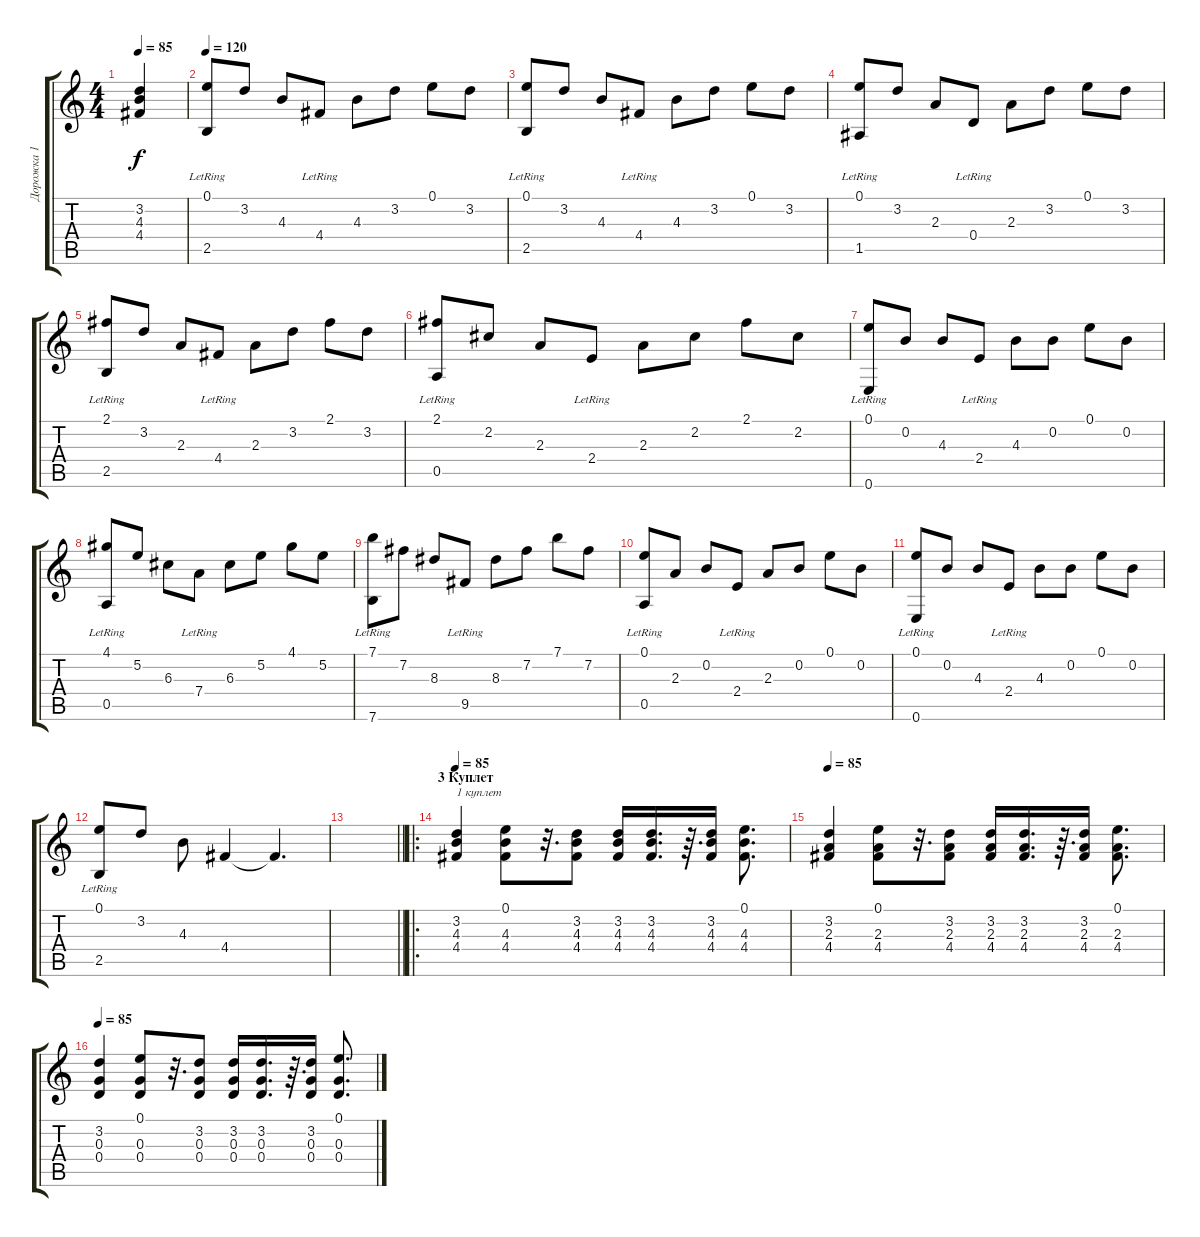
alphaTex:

\track ("Дорожка 1" "Дорожка 1") {instrument acousticguitarsteel}
\staff {score tabs}
\tuning (E4 B3 G3 D3 A2 E2) {hide}
\ts (4 4)
\tempo 85
\clef g2
\ks c
(3.2 4.3 4.4).4{dy f} |
\tempo 120
(0.1 2.5{lr}).8 3.2.8 4.3.8 4.4{lr}.8 4.3.8 3.2.8 0.1.8 3.2.8 |
(0.1 2.5{lr}).8 3.2.8 4.3.8 4.4{lr}.8 4.3.8 3.2.8 0.1.8 3.2.8 |
(0.1 1.5{lr}).8 3.2.8 2.3.8 0.4{lr}.8 2.3.8 3.2.8 0.1.8 3.2.8 |
(2.1 2.5{lr}).8 3.2.8 2.3.8 4.4{lr}.8 2.3.8 3.2.8 2.1.8 3.2.8 |
(2.1 0.5{lr}).8 2.2.8 2.3.8 2.4{lr}.8 2.3.8 2.2.8 2.1.8 2.2.8 |
(0.1 0.6{lr}).8 0.2.8 4.3.8 2.4{lr}.8 4.3.8 0.2.8 0.1.8 0.2.8 |
(4.1 0.5{lr}).8 5.2.8 6.3.8 7.4{lr}.8 6.3.8 5.2.8 4.1.8 5.2.8 |
(7.1 7.6{lr}).8 7.2.8 8.3.8 9.5{lr}.8 8.3.8 7.2.8 7.1.8 7.2.8 |
(0.1 0.5{lr}).8 2.3.8 0.2.8 2.4{lr}.8 2.3.8 0.2.8 0.1.8 0.2.8 |
(0.1 0.6{lr}).8 0.2.8 4.3.8 2.4{lr}.8 4.3.8 0.2.8 0.1.8 0.2.8 |
(0.1 2.5{lr}).8 3.2.8 4.3.8 4.4.4 4.4{t}.4{d} |
\barLineRight lightlight
|
\ro
\section ("" "3 Куплет")
\tempo 85
(3.2 4.3 4.4).4{txt "1 куплет"} (0.1 4.3 4.4).8 r.32{d} (3.2 4.3 4.4).8 (3.2 4.3 4.4).16 (3.2 4.3 4.4).16{d} r.64{d} (3.2 4.3 4.4).16 (0.1 4.3 4.4).8{d} |
\tempo 85
(3.2 2.3 4.4).4 (0.1 2.3 4.4).8 r.32{d} (3.2 2.3 4.4).8 (3.2 2.3 4.4).16 (3.2 2.3 4.4).16{d} r.64{d} (3.2 2.3 4.4).16 (0.1 2.3 4.4).8{d} |
\tempo 85
(3.2 0.3 0.4).4 (0.1 0.3 0.4).8 r.32{d} (3.2 0.3 0.4).8 (3.2 0.3 0.4).16 (3.2 0.3 0.4).16{d} r.64{d} (3.2 0.3 0.4).16 (0.1 0.3 0.4).8{d}
